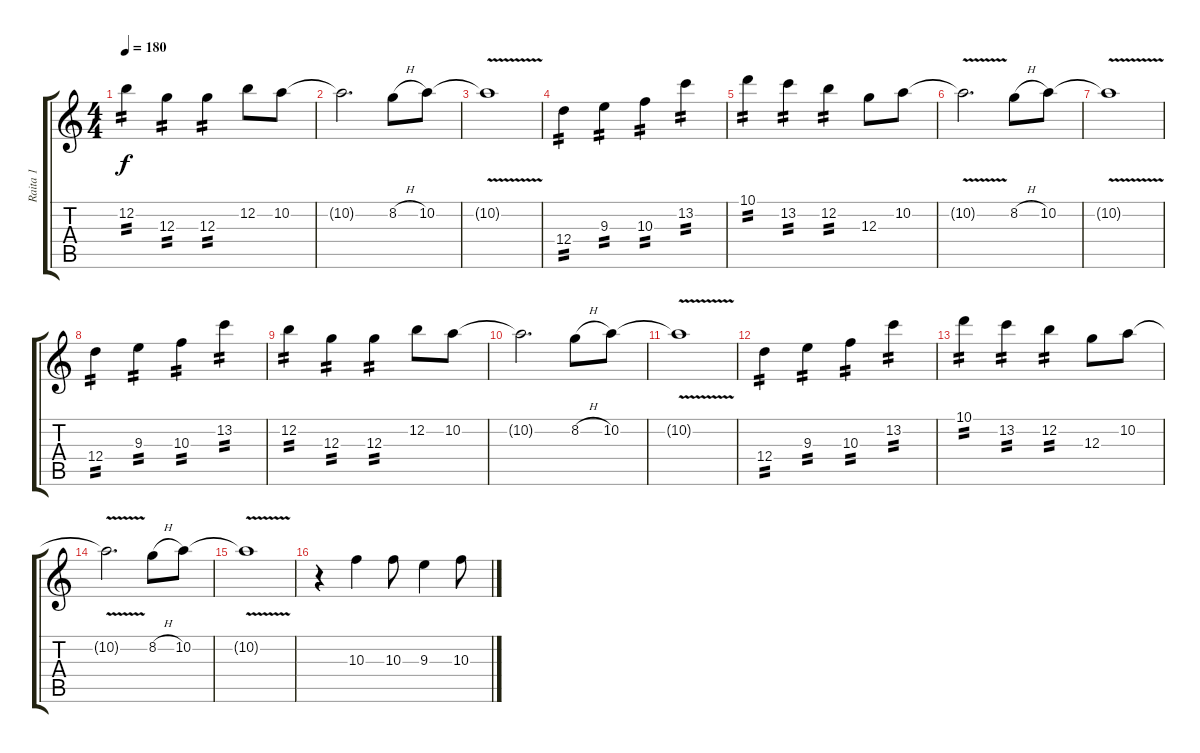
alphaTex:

\track ("Raita 1" "Raita 1") {instrument overdrivenguitar}
\staff {score tabs}
\tuning (E4 B3 G3 D3 A2 E2) {hide}
\ts (4 4)
\tempo 180
\clef g2
\ks c
12.2.4{tp 2 dy f} 12.3.4{tp 2} 12.3.4{tp 2} 12.2.8 10.2.8 |
10.2{t}.2{d} 8.2{h}.8 10.2.8 |
10.2{v t}.1 |
12.4.4{tp 2} 9.3.4{tp 2} 10.3.4{tp 2} 13.2.4{tp 2} |
10.1.4{tp 2} 13.2.4{tp 2} 12.2.4{tp 2} 12.3.8 10.2.8 |
10.2{v t}.2{d} 8.2{h}.8 10.2.8 |
10.2{v t}.1 |
12.4.4{tp 2} 9.3.4{tp 2} 10.3.4{tp 2} 13.2.4{tp 2} |
12.2.4{tp 2} 12.3.4{tp 2} 12.3.4{tp 2} 12.2.8 10.2.8 |
10.2{t}.2{d} 8.2{h}.8 10.2.8 |
10.2{v t}.1 |
12.4.4{tp 2} 9.3.4{tp 2} 10.3.4{tp 2} 13.2.4{tp 2} |
10.1.4{tp 2} 13.2.4{tp 2} 12.2.4{tp 2} 12.3.8 10.2.8 |
10.2{v t}.2{d} 8.2{h}.8 10.2.8 |
10.2{v t}.1 |
r.4 10.3.4 10.3.8 9.3.4 10.3.8
